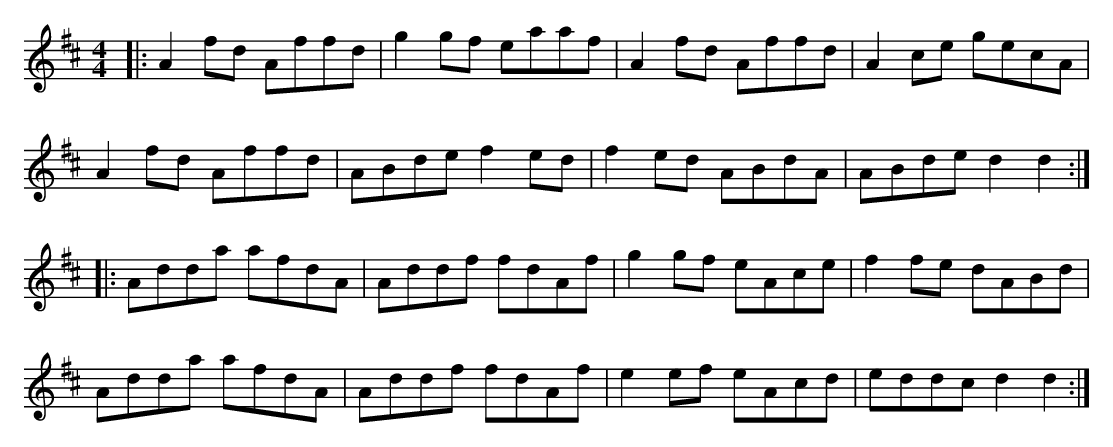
X:1
M:4/4
K:D
|:A2 fd Affd|g2 gf eaaf|A2 fd Affd|A2 ce gecA|
A2 fd Affd|ABde f2 ed|f2 ed ABdA|ABde d2 d2:|
|:Adda afdA|Addf fdAf|g2 gf eAce|f2 fe dABd|
Adda afdA|Addf fdAf|e2 ef eAcd|eddc d2 d2:|
